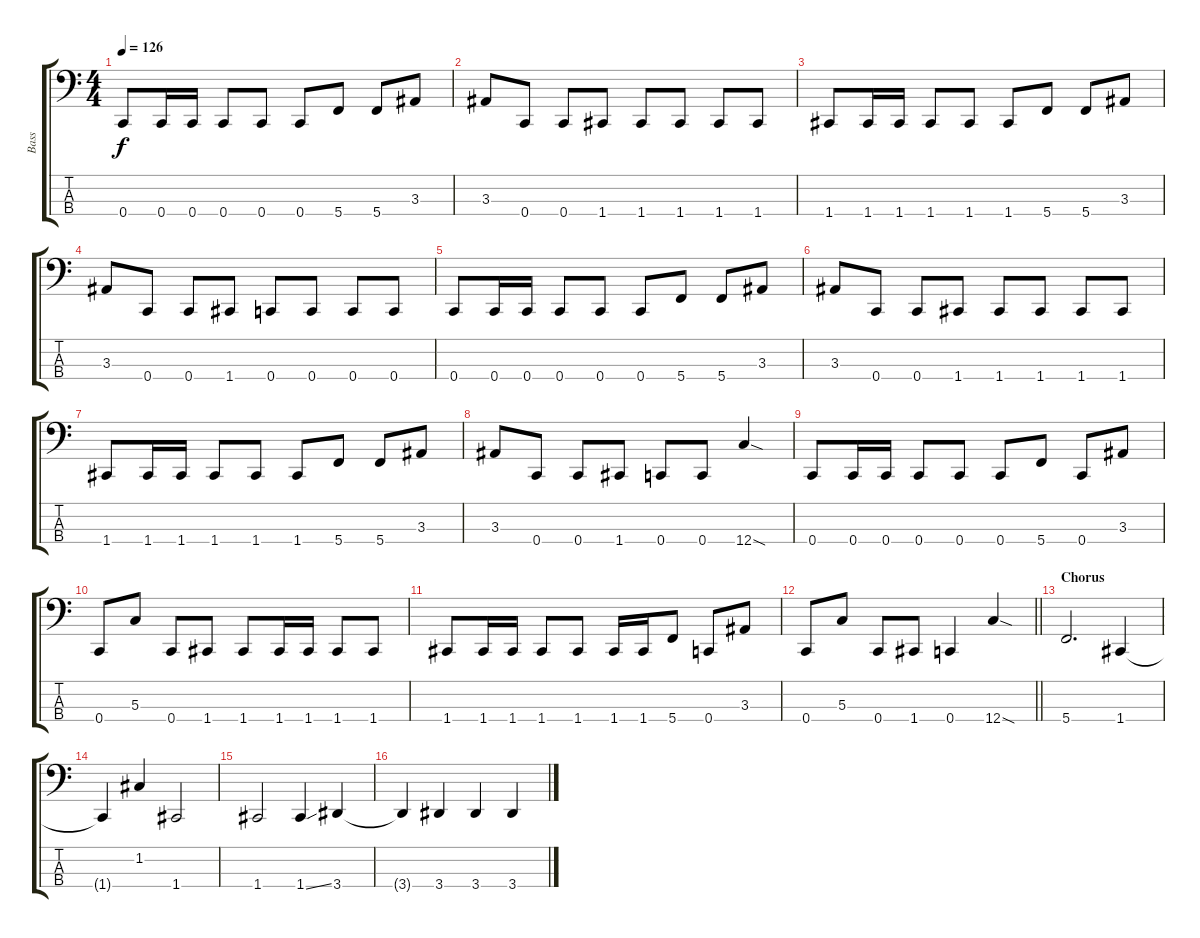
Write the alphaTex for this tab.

\track ("Bass" "Bass") {instrument electricbasspick}
\staff {score tabs}
\tuning (F2 C2 G1 C1) {hide}
\ts (4 4)
\tempo 126
\clef f4
\ks c
0.4.8{dy f} 0.4.16 0.4.16 0.4.8 0.4.8 0.4.8 5.4.8 5.4.8 3.3.8 |
3.3.8 0.4.8 0.4.8 1.4.8 1.4.8 1.4.8 1.4.8 1.4.8 |
1.4.8 1.4.16 1.4.16 1.4.8 1.4.8 1.4.8 5.4.8 5.4.8 3.3.8 |
3.3.8 0.4.8 0.4.8 1.4.8 0.4.8 0.4.8 0.4.8 0.4.8 |
0.4.8 0.4.16 0.4.16 0.4.8 0.4.8 0.4.8 5.4.8 5.4.8 3.3.8 |
3.3.8 0.4.8 0.4.8 1.4.8 1.4.8 1.4.8 1.4.8 1.4.8 |
1.4.8 1.4.16 1.4.16 1.4.8 1.4.8 1.4.8 5.4.8 5.4.8 3.3.8 |
3.3.8 0.4.8 0.4.8 1.4.8 0.4.8 0.4.8 12.4{sod}.4 |
0.4.8 0.4.16 0.4.16 0.4.8 0.4.8 0.4.8 5.4.8 0.4.8 3.3.8 |
0.4.8 5.3.8 0.4.8 1.4.8 1.4.8 1.4.16 1.4.16 1.4.8 1.4.8 |
1.4.8 1.4.16 1.4.16 1.4.8 1.4.8 1.4.16 1.4.16 5.4.8 0.4.8 3.3.8 |
\barLineRight lightlight
0.4.8 5.3.8 0.4.8 1.4.8 0.4.4 12.4{sod}.4 |
\section ("" "Chorus")
5.4.2{d} 1.4.4 |
1.4{t}.4 1.2.4 1.4.2 |
1.4.2 1.4{ss}.4 3.4.4 |
3.4{t}.4 3.4.4 3.4.4 3.4.4
